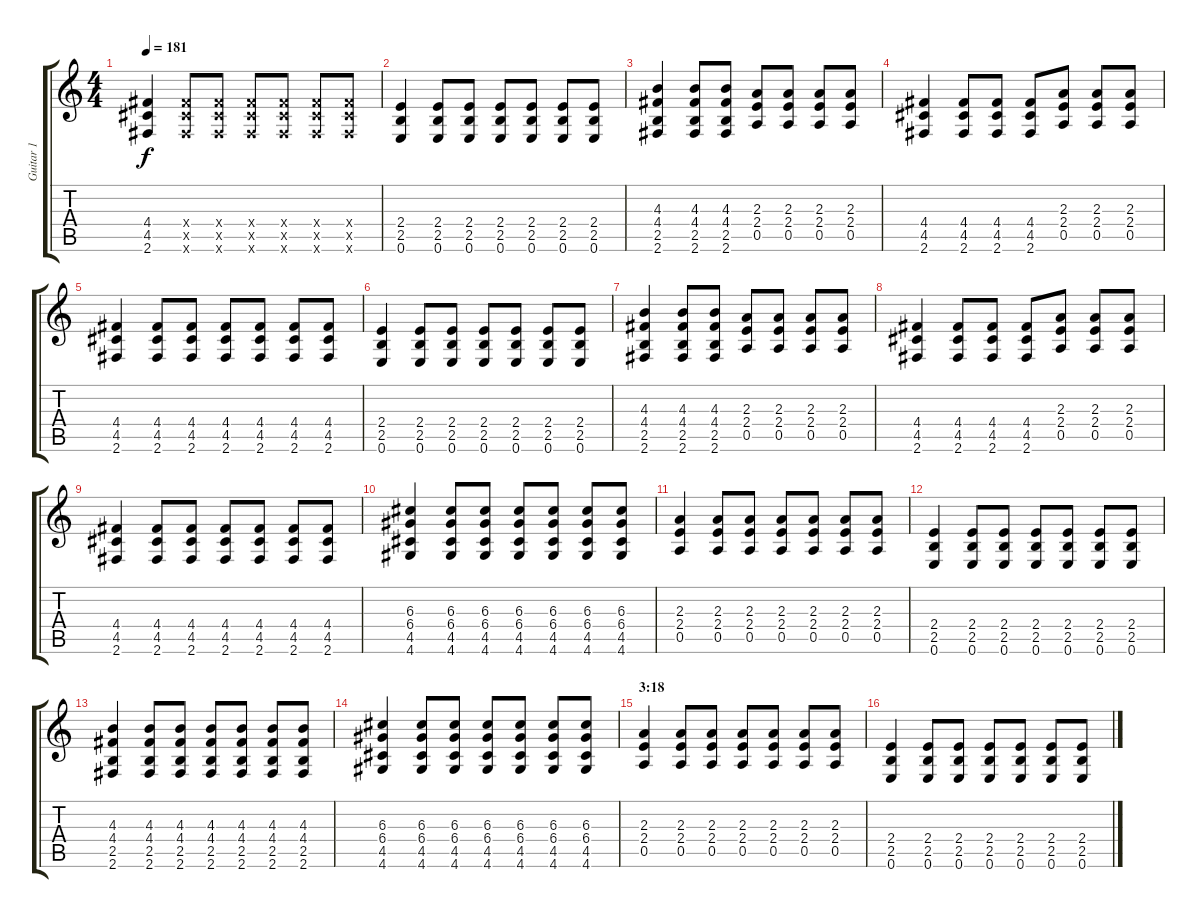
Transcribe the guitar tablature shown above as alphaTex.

\track ("Guitar 1" "Guitar 1") {instrument distortionguitar}
\staff {score tabs}
\tuning (E4 B3 G3 D3 A2 E2) {hide}
\ts (4 4)
\tempo 181
\clef g2
\ks c
(4.4 4.5 2.6).4{dy f} (4.4{x} 4.5{x} 2.6{x}).8 (4.4{x} 4.5{x} 2.6{x}).8 (4.4{x} 4.5{x} 2.6{x}).8 (4.4{x} 4.5{x} 2.6{x}).8 (4.4{x} 4.5{x} 2.6{x}).8 (4.4{x} 4.5{x} 2.6{x}).8 |
(2.4 2.5 0.6).4 (2.4 2.5 0.6).8 (2.4 2.5 0.6).8 (2.4 2.5 0.6).8 (2.4 2.5 0.6).8 (2.4 2.5 0.6).8 (2.4 2.5 0.6).8 |
(4.3 4.4 2.5 2.6).4 (4.3 4.4 2.5 2.6).8 (4.3 4.4 2.5 2.6).8 (2.3 2.4 0.5).8 (2.3 2.4 0.5).8 (2.3 2.4 0.5).8 (2.3 2.4 0.5).8 |
(4.4 4.5 2.6).4 (4.4 4.5 2.6).8 (4.4 4.5 2.6).8 (4.4 4.5 2.6).8 (2.3 2.4 0.5).8 (2.3 2.4 0.5).8 (2.3 2.4 0.5).8 |
(4.4 4.5 2.6).4 (4.4 4.5 2.6).8 (4.4 4.5 2.6).8 (4.4 4.5 2.6).8 (4.4 4.5 2.6).8 (4.4 4.5 2.6).8 (4.4 4.5 2.6).8 |
(2.4 2.5 0.6).4 (2.4 2.5 0.6).8 (2.4 2.5 0.6).8 (2.4 2.5 0.6).8 (2.4 2.5 0.6).8 (2.4 2.5 0.6).8 (2.4 2.5 0.6).8 |
(4.3 4.4 2.5 2.6).4 (4.3 4.4 2.5 2.6).8 (4.3 4.4 2.5 2.6).8 (2.3 2.4 0.5).8 (2.3 2.4 0.5).8 (2.3 2.4 0.5).8 (2.3 2.4 0.5).8 |
(4.4 4.5 2.6).4 (4.4 4.5 2.6).8 (4.4 4.5 2.6).8 (4.4 4.5 2.6).8 (2.3 2.4 0.5).8 (2.3 2.4 0.5).8 (2.3 2.4 0.5).8 |
(4.4 4.5 2.6).4 (4.4 4.5 2.6).8 (4.4 4.5 2.6).8 (4.4 4.5 2.6).8 (4.4 4.5 2.6).8 (4.4 4.5 2.6).8 (4.4 4.5 2.6).8 |
(6.3 6.4 4.5 4.6).4 (6.3 6.4 4.5 4.6).8 (6.3 6.4 4.5 4.6).8 (6.3 6.4 4.5 4.6).8 (6.3 6.4 4.5 4.6).8 (6.3 6.4 4.5 4.6).8 (6.3 6.4 4.5 4.6).8 |
(2.3 2.4 0.5).4 (2.3 2.4 0.5).8 (2.3 2.4 0.5).8 (2.3 2.4 0.5).8 (2.3 2.4 0.5).8 (2.3 2.4 0.5).8 (2.3 2.4 0.5).8 |
(2.4 2.5 0.6).4 (2.4 2.5 0.6).8 (2.4 2.5 0.6).8 (2.4 2.5 0.6).8 (2.4 2.5 0.6).8 (2.4 2.5 0.6).8 (2.4 2.5 0.6).8 |
(4.3 4.4 2.5 2.6).4 (4.3 4.4 2.5 2.6).8 (4.3 4.4 2.5 2.6).8 (4.3 4.4 2.5 2.6).8 (4.3 4.4 2.5 2.6).8 (4.3 4.4 2.5 2.6).8 (4.3 4.4 2.5 2.6).8 |
(6.3 6.4 4.5 4.6).4 (6.3 6.4 4.5 4.6).8 (6.3 6.4 4.5 4.6).8 (6.3 6.4 4.5 4.6).8 (6.3 6.4 4.5 4.6).8 (6.3 6.4 4.5 4.6).8 (6.3 6.4 4.5 4.6).8 |
\section ("" "3:18")
(2.3 2.4 0.5).4 (2.3 2.4 0.5).8 (2.3 2.4 0.5).8 (2.3 2.4 0.5).8 (2.3 2.4 0.5).8 (2.3 2.4 0.5).8 (2.3 2.4 0.5).8 |
(2.4 2.5 0.6).4 (2.4 2.5 0.6).8 (2.4 2.5 0.6).8 (2.4 2.5 0.6).8 (2.4 2.5 0.6).8 (2.4 2.5 0.6).8 (2.4 2.5 0.6).8
